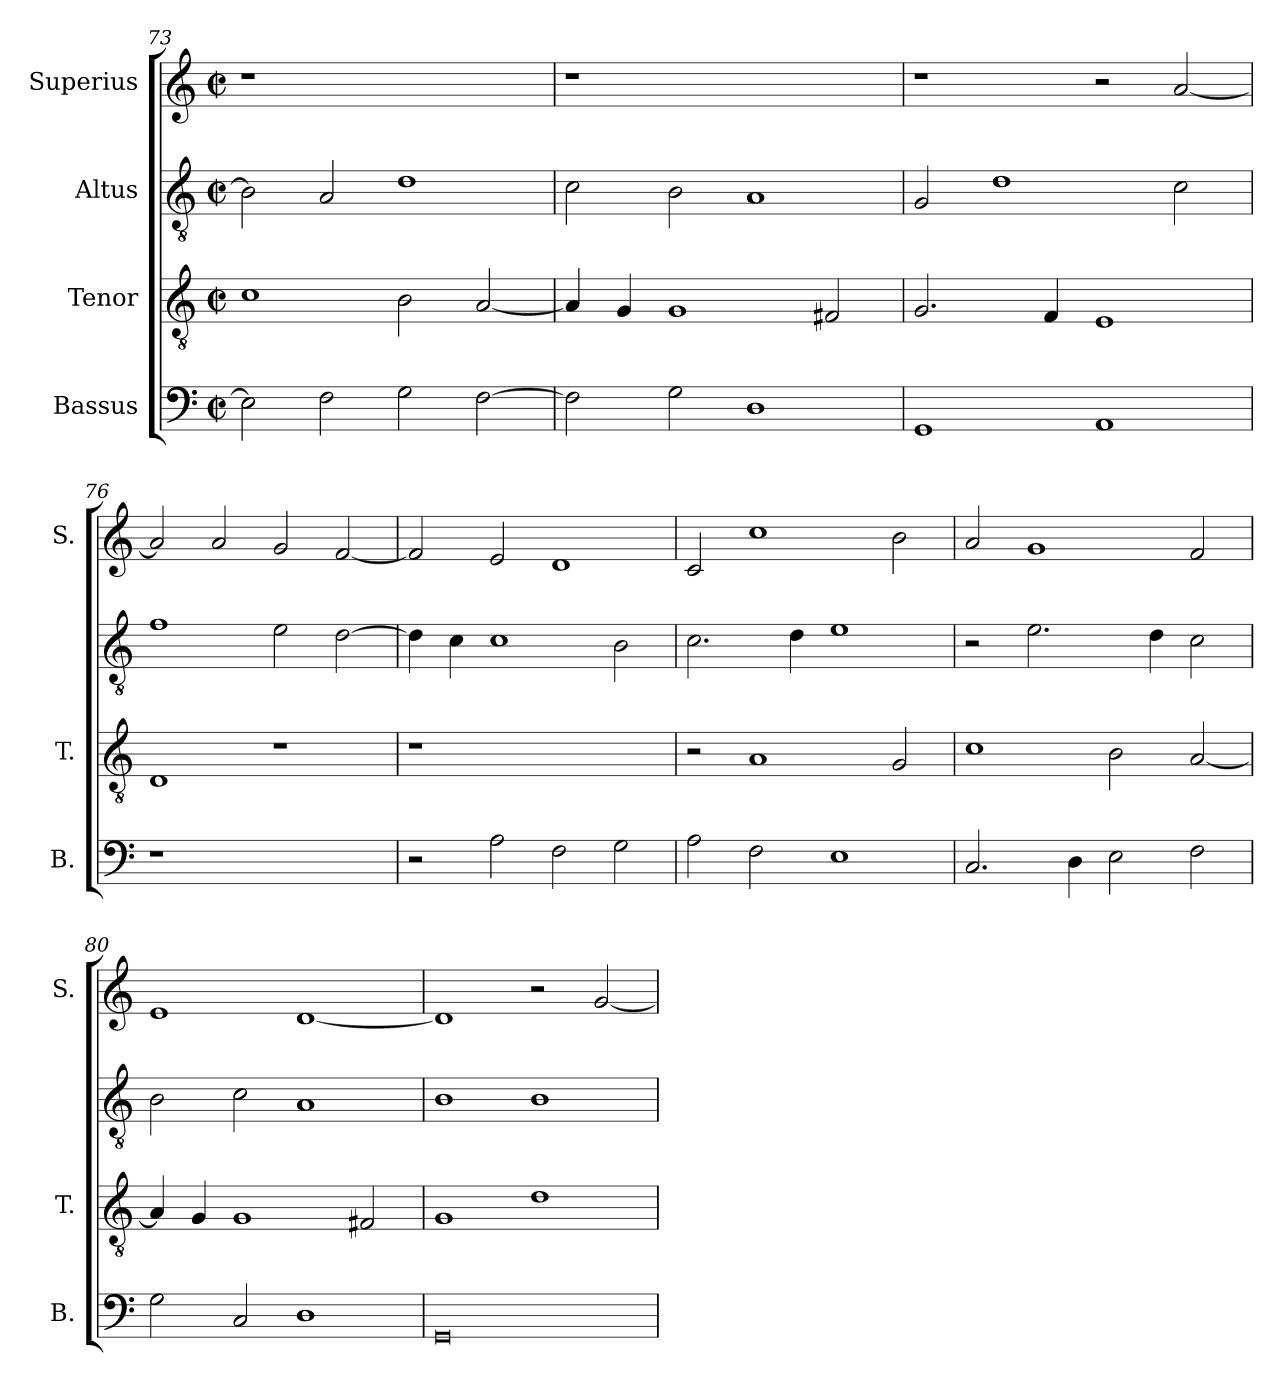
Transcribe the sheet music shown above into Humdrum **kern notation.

**kern	**kern	**kern	**kern
*part4	*part3	*part2	*part1
*staff4	*staff3	*staff2	*staff1
*I"Bassus	*I"Tenor	*I"Altus	*I"Superius
*I'B.	*I'T.	*	*I'S.
!!LO:LB:g=z
*clefF4	*clefGv2	*clefGv2	*clefG2
*	*ITrd7c12	*ITrd7c12	*
*k[]	*k[]	*k[]	*k[]
*C:	*C:	*C:	*C:
*M2/2	*M2/2	*M2/2	*M2/2
*met(c|)	*met(c|)	*met(c|)	*met(c|)
=73	=73	=73	=73
!	!	!	!LO:N:vis=1
2Ei\]	1Ci	2BBi\]	1r
2Fi\	.	2AAi/	.
2Gi\	2BBi\	1Di	1ryy
[>2Fi\	[<2AAi/	.	.
=74	=74	=74	=74
!	!	!	!LO:N:vis=1
2Fi\]	4AAi/]	2Ci\	1r
.	4GGi/	.	.
2Gi\	1GGi	2BBi\	.
1Di	.	1AAi	1ryy
.	2FF#Xi/	.	.
=75	=75	=75	=75
1GGi	2.GGi/	2GGi/	1r
.	.	1Di	.
.	4FFi/	.	.
1AAi	1EEi	.	2r
.	.	2Ci\	[<2ai/
=76	=76	=76	=76
!LO:N:vis=1	!	!	!
1r	1DDi	1Fi	2ai/]
.	.	.	2ai/
1ryy	1r	2Ei\	2gi/
.	.	[>2Di\	[<2fi/
=77	=77	=77	=77
!	!LO:N:vis=1	!	!
2r	1r	4Di\]	2fi/]
.	.	4Ci\	.
2Ai\	.	1Ci	2ei/
2Fi\	1ryy	.	1di
2Gi\	.	2BBi\	.
!!LO:LB:g=z
=78	=78	=78	=78
2Ai\	2r	2.Ci\	2ci/
2Fi\	1AAi	.	1cci
.	.	4Di\	.
1Ei	.	1Ei	.
.	2GGi/	.	2bi\
=79	=79	=79	=79
2.Ci/	1Ci	2r	2ai/
.	.	2.Ei\	1gi
4Di\	.	.	.
2Ei\	2BBi\	.	.
.	.	4Di\	.
2Fi\	[<2AAi/	2Ci\	2fi/
=80	=80	=80	=80
2Gi\	4AAi/]	2BBi\	1ei
.	4GGi/	.	.
2Ci/	1GGi	2Ci\	.
1Di	.	1AAi	[<1di
.	2FF#Xi/	.	.
=81	=81	=81	=81
0GGi	1GGi	1BBi	1di]
.	1Di	1BBi	2r
.	.	.	[<2gi/
=	=	=	=
*-	*-	*-	*-
